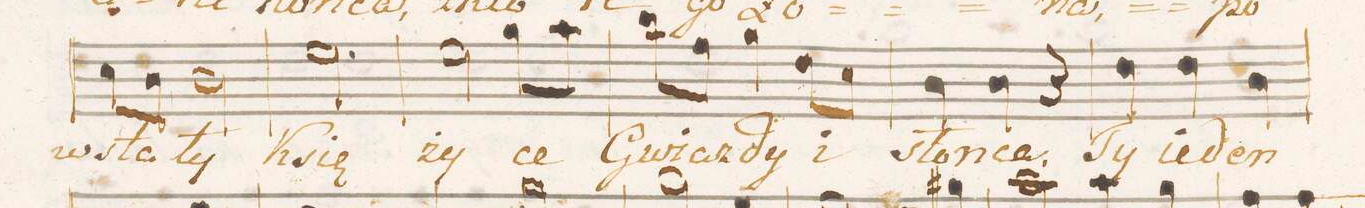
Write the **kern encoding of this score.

**kern	**text
*I"Alto.	*
*clefC3	*
*k[f#c#g#]	*
*M3/4	*
8d\L	-wsta-
8c#\J	.
2c#\	-ły
=13	=13
2.f#\	Księ-
=14	=14
2f#\	-ży-
8a\L	-ce
8b\J	.
=15	=15
8cc#\L	Gwia-
8g#\J	.
4a\	-zdy
8e\L	i
8d\J	.
=16	=16
4c#\	słon-
4c#\	-ca,
4r	.
=17	=17
4e\	Ty
4e\	ie-
4c#\	-den
=18	=18
*-	*-
